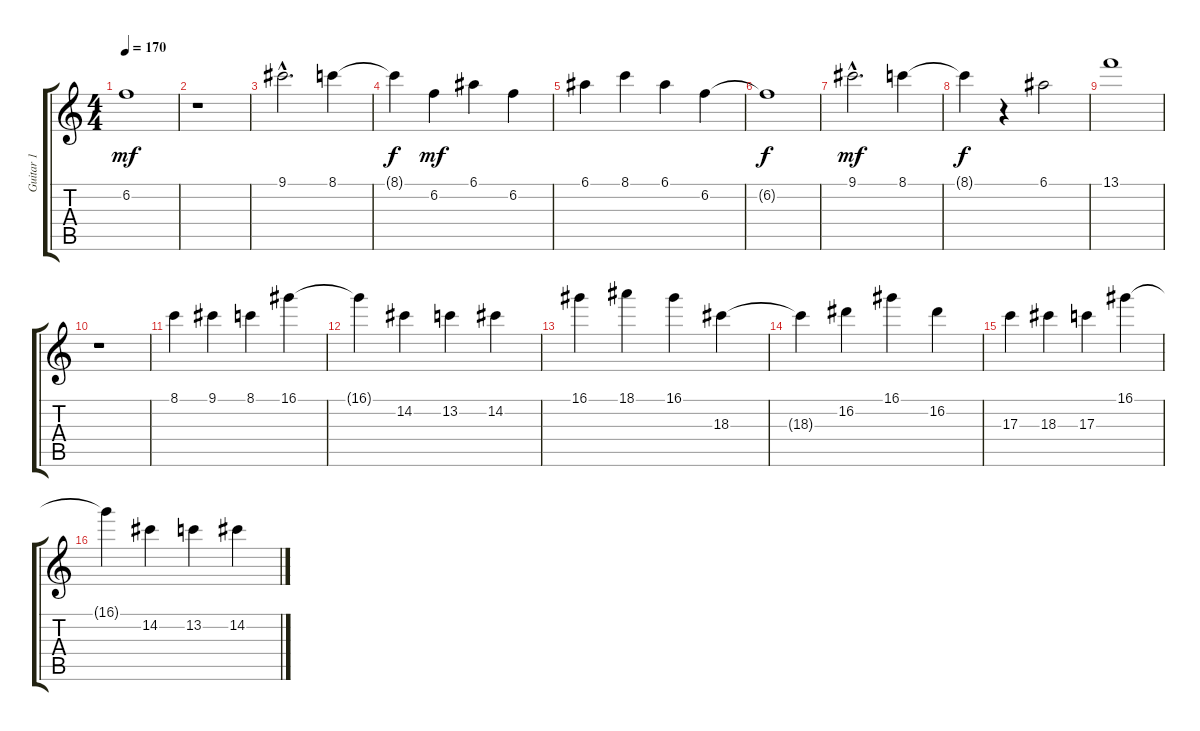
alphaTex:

\track ("Guitar 1" "Guitar 1") {instrument acousticguitarsteel}
\staff {score tabs}
\tuning (E4 B3 G3 D3 A2 E2) {hide}
\ts (4 4)
\tempo 170
\clef g2
\ks c
6.2.1{dy mf} |
r.1 |
9.1{hac}.2{d} 8.1.4 |
8.1{t}.4{dy f} 6.2.4{dy mf} 6.1.4 6.2.4 |
6.1.4 8.1.4 6.1.4 6.2.4 |
6.2{t}.1{dy f} |
9.1{hac}.2{d dy mf} 8.1.4 |
8.1{t}.4{dy f} r.4 6.1.2 |
13.1.1 |
r.1 |
8.1.4 9.1.4 8.1.4 16.1.4 |
16.1{t}.4 14.2.4 13.2.4 14.2.4 |
16.1.4 18.1.4 16.1.4 18.3.4 |
18.3{t}.4 16.2.4 16.1.4 16.2.4 |
17.3.4 18.3.4 17.3.4 16.1.4 |
16.1{t}.4 14.2.4 13.2.4 14.2.4
